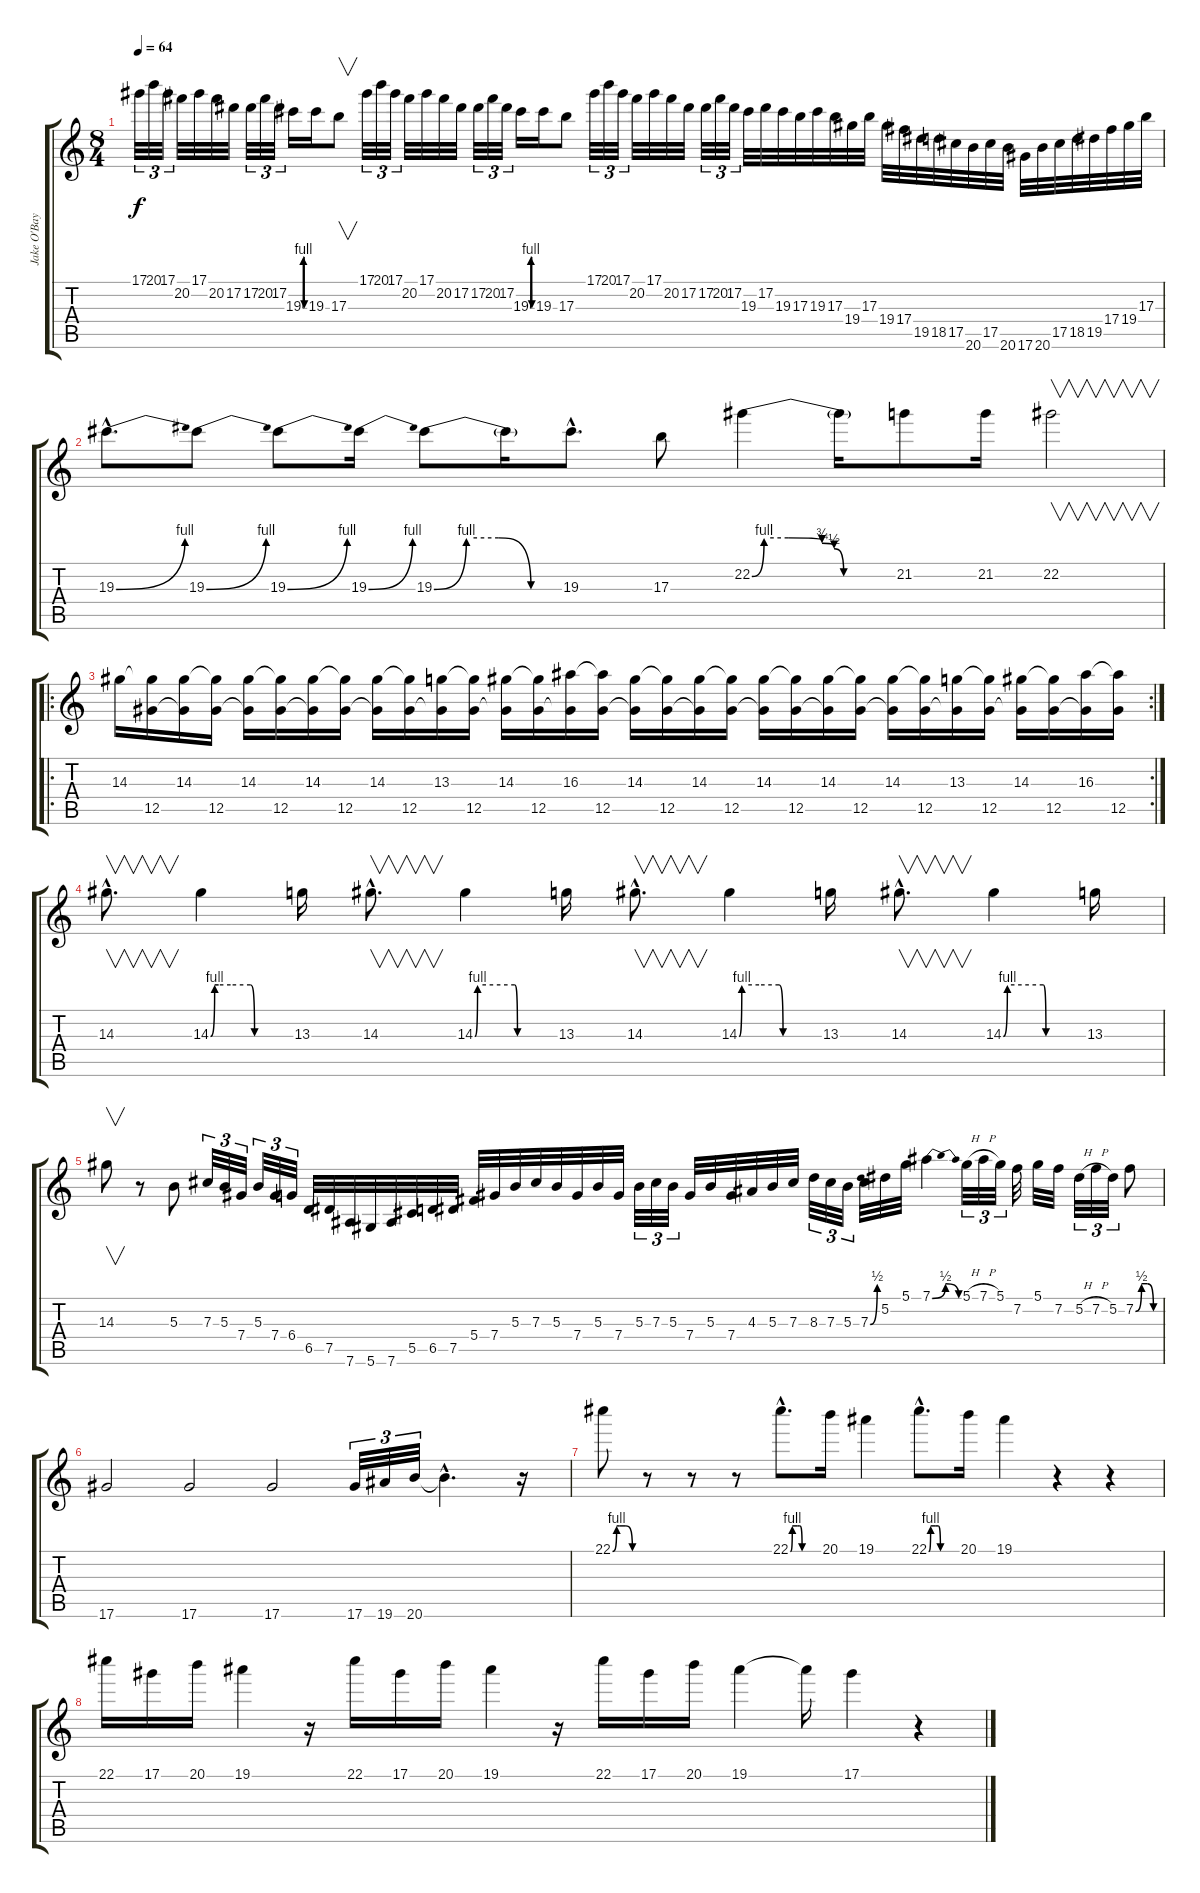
\track ("Jake O'Bayne - Solo" "Jake O'Bay") {instrument distortionguitar}
\staff {score tabs}
\tuning (Eb4 Bb3 Gb3 Db3 Ab2 Eb2) {hide}
\ts (8 4)
\tempo 64
\clef g2
\ks c
17.1.32{tu (3 2) dy f} 20.1.32{tu (3 2)} 17.1.32{tu (3 2)} 20.2.32 17.1.32 20.2.32 17.2.32 17.2.32{tu (3 2)} 20.2.32{tu (3 2)} 17.2.32{tu (3 2)} 19.3{be (custom 0 0 15 4 30 4 45 4 55 4 60 0)}.16 19.3.16 17.3.8{v} 17.1.32{tu (3 2)} 20.1.32{tu (3 2)} 17.1.32{tu (3 2)} 20.2.32 17.1.32 20.2.32 17.2.32 17.2.32{tu (3 2)} 20.2.32{tu (3 2)} 17.2.32{tu (3 2)} 19.3{be (custom 0 0 15 4 30 4 45 4 55 4 60 0)}.16 19.3.16 17.3.8 17.1.32{tu (3 2)} 20.1.32{tu (3 2)} 17.1.32{tu (3 2)} 20.2.32 17.1.32 20.2.32 17.2.32 17.2.32{tu (3 2)} 20.2.32{tu (3 2)} 17.2.32{tu (3 2)} 19.3.32 17.2.32 19.3.32 17.3.32 19.3.32 17.3.32 19.4.32 17.3.32 19.4.32 17.4.32 19.5.32 18.5.32 17.5.32 20.6.32 17.5.32 20.6.32 17.6.32 20.6.32 17.5.32 18.5.32 19.5.32 17.4.32 19.4.32 17.3.32 |
19.3{be (bend 0 0 60 4) hac}.8{d} 19.3{be (bend 0 0 60 4)}.8 19.3{be (bend 0 0 60 4)}.8 19.3{be (bend 0 0 60 4)}.16 19.3{be (custom 0 0 15 4 30 4 45 0 60 0)}.8 19.3{t}.16 19.3{hac}.8{d} 17.3.8 22.2{be (custom 0 0 5 4 15 4 29 3 34 2 38 0 40 0 45 0 55 0 60 0)}.4 22.2{t}.16 21.2.8 21.2.16 22.2.2{v} |
\ro
\rc 2
14.3.16 (14.3{t} 12.5).16 (14.3 12.5{t}).16 (14.3{t} 12.5).16 (14.3 12.5{t}).16 (14.3{t} 12.5).16 (14.3 12.5{t}).16 (14.3{t} 12.5).16 (14.3 12.5{t}).16 (14.3{t} 12.5).16 (13.3 12.5{t}).16 (13.3{t} 12.5).16 (14.3 12.5{t}).16 (14.3{t} 12.5).16 (16.3 12.5{t}).16 (16.3{t} 12.5).16 (14.3 12.5{t}).16 (14.3{t} 12.5).16 (14.3 12.5{t}).16 (14.3{t} 12.5).16 (14.3 12.5{t}).16 (14.3{t} 12.5).16 (14.3 12.5{t}).16 (14.3{t} 12.5).16 (14.3 12.5{t}).16 (14.3{t} 12.5).16 (13.3 12.5{t}).16 (13.3{t} 12.5).16 (14.3 12.5{t}).16 (14.3{t} 12.5).16 (16.3 12.5{t}).16 (16.3{t} 12.5).16 |
14.3{hac}.8{v d} 14.3{be (custom 0 0 3 4 6 4 15 4 30 4 33 0 42 0 45 0 60 0)}.4 13.3.16 14.3{hac}.8{v d} 14.3{be (custom 0 0 2 4 30 4 32 0 60 0)}.4 13.3.16 14.3{hac}.8{v d} 14.3{be (custom 0 0 2 4 15 4 30 4 33 0 45 0 60 0)}.4 13.3.16 14.3{hac}.8{v d} 14.3{be (custom 0 0 3 4 30 4 32 0 60 0)}.4 13.3.16 |
14.3.8{v} r.8 5.3.8 7.3.32{tu (3 2)} 5.3.32{tu (3 2)} 7.4.32{tu (3 2)} 5.3.32{tu (3 2)} 7.4.32{tu (3 2)} 6.4.32{tu (3 2)} 6.5.32 7.5.32 7.6.32 5.6.32 7.6.32 5.5.32 6.5.32 7.5.32 5.4.32 7.4.32 5.3.32 7.3.32 5.3.32 7.4.32 5.3.32 7.4.32 5.3.32{tu (3 2)} 7.3.32{tu (3 2)} 5.3.32{tu (3 2)} 7.4.32 5.3.32 7.4.32 4.3.32 5.3.32 7.3.32 8.3.32{tu (3 2)} 7.3.32{tu (3 2)} 5.3.32{tu (3 2)} 7.3{be (bend 0 0 60 2)}.32 5.2.32 5.1.32 7.1{be (bendrelease 0 0 2 2 15 2 60 0)}.4 5.1{h}.32{tu (3 2)} 7.1{h}.32{tu (3 2)} 5.1.32{tu (3 2)} 7.2.32 5.1.32 7.2.32 5.2{h}.32{tu (3 2)} 7.2{h}.32{tu (3 2)} 5.2.32{tu (3 2)} 7.2{be (custom 0 0 15 2 30 2 45 0 60 0)}.8 |
17.6.2 17.6.2 17.6.2 17.6.32{tu (3 2)} 19.6.32{tu (3 2)} 20.6.32{tu (3 2)} 20.6{hac t}.4{d} r.16 |
22.1{be (custom 0 0 9 4 15 4 30 4 45 0 60 0)}.8 r.8 r.8 r.8 22.1{be (custom 0 0 4 4 15 4 20 4 25 0 30 0 45 0 60 0) hac}.8{d} 20.1.16 19.1.4 22.1{be (custom 0 0 4 4 15 4 20 4 25 0 30 0 45 0 60 0) hac}.8{d} 20.1.16 19.1.4 r.4 r.4 |
22.1.16 17.1.16 20.1.16 19.1.4 r.16 22.1.16 17.1.16 20.1.16 19.1.4 r.16 22.1.16 17.1.16 20.1.16 19.1.4 19.1{t}.16 17.1.4 r.4
